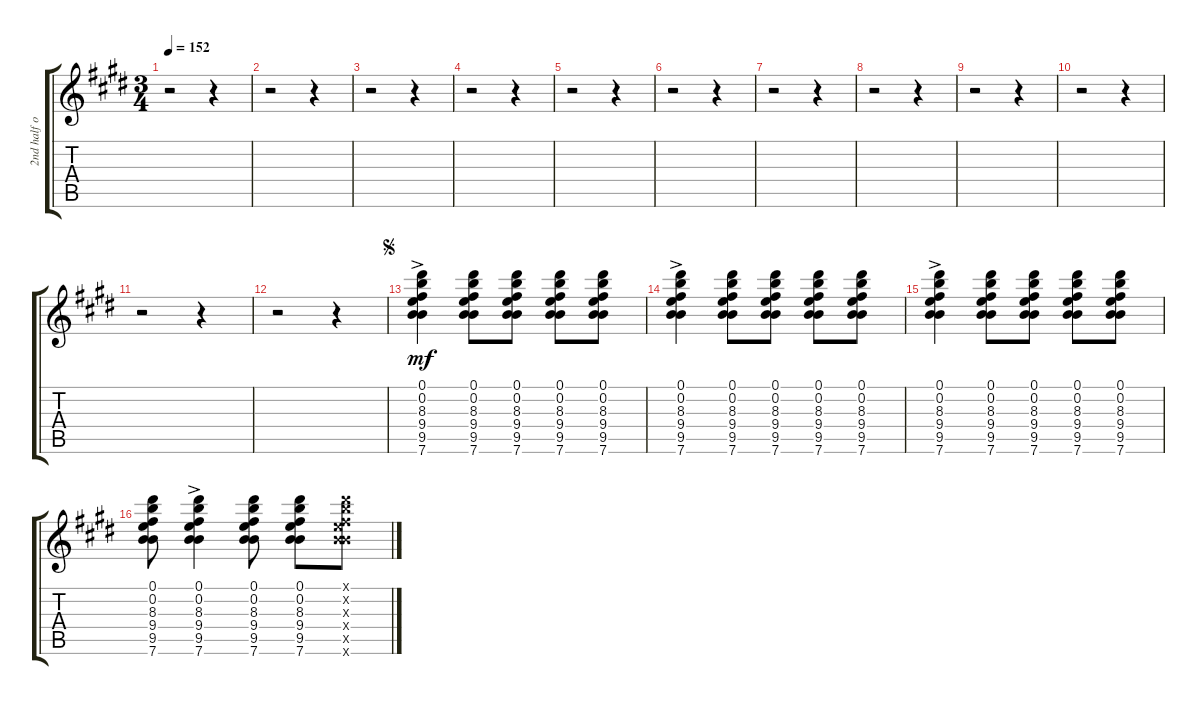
\track ("2nd half of 12 string" "2nd half o") {instrument acousticguitarnylon}
\staff {score tabs}
\tuning (E4 B3 G4 D4 A3 E3) {hide}
\ts (3 4)
\tempo 152
\clef g2
\ks e
r.2{dy mf instrument acousticguitarnylon} r.4 |
\ks c#minor
r.2 r.4 |
r.2 r.4 |
r.2 r.4 |
\ks e
r.2 r.4 |
\ks c#minor
r.2 r.4 |
r.2 r.4 |
r.2 r.4 |
\ks e
r.2 r.4 |
\ks c#minor
r.2 r.4 |
r.2 r.4 |
r.2 r.4 |
\jump segno
\ks e
(0.1{ac} 0.2{ac} 8.3{ac} 9.4{ac} 9.5{ac} 7.6{ac}).4 (0.1 0.2 8.3 9.4 9.5 7.6).8 (0.1 0.2 8.3 9.4 9.5 7.6).8 (0.1 0.2 8.3 9.4 9.5 7.6).8 (0.1 0.2 8.3 9.4 9.5 7.6).8 |
\ks c#minor
(0.1{ac} 0.2{ac} 8.3{ac} 9.4{ac} 9.5{ac} 7.6{ac}).4 (0.1 0.2 8.3 9.4 9.5 7.6).8 (0.1 0.2 8.3 9.4 9.5 7.6).8 (0.1 0.2 8.3 9.4 9.5 7.6).8 (0.1 0.2 8.3 9.4 9.5 7.6).8 |
(0.1{ac} 0.2{ac} 8.3{ac} 9.4{ac} 9.5{ac} 7.6{ac}).4 (0.1 0.2 8.3 9.4 9.5 7.6).8 (0.1 0.2 8.3 9.4 9.5 7.6).8 (0.1 0.2 8.3 9.4 9.5 7.6).8 (0.1 0.2 8.3 9.4 9.5 7.6).8 |
(0.1 0.2 8.3 9.4 9.5 7.6).8 (0.1{ac} 0.2{ac} 8.3{ac} 9.4{ac} 9.5{ac} 7.6{ac}).4 (0.1 0.2 8.3 9.4 9.5 7.6).8 (0.1 0.2 8.3 9.4 9.5 7.6).8 (0.1{x} 0.2{x} 8.3{x} 9.4{x} 9.5{x} 7.6{x}).8
